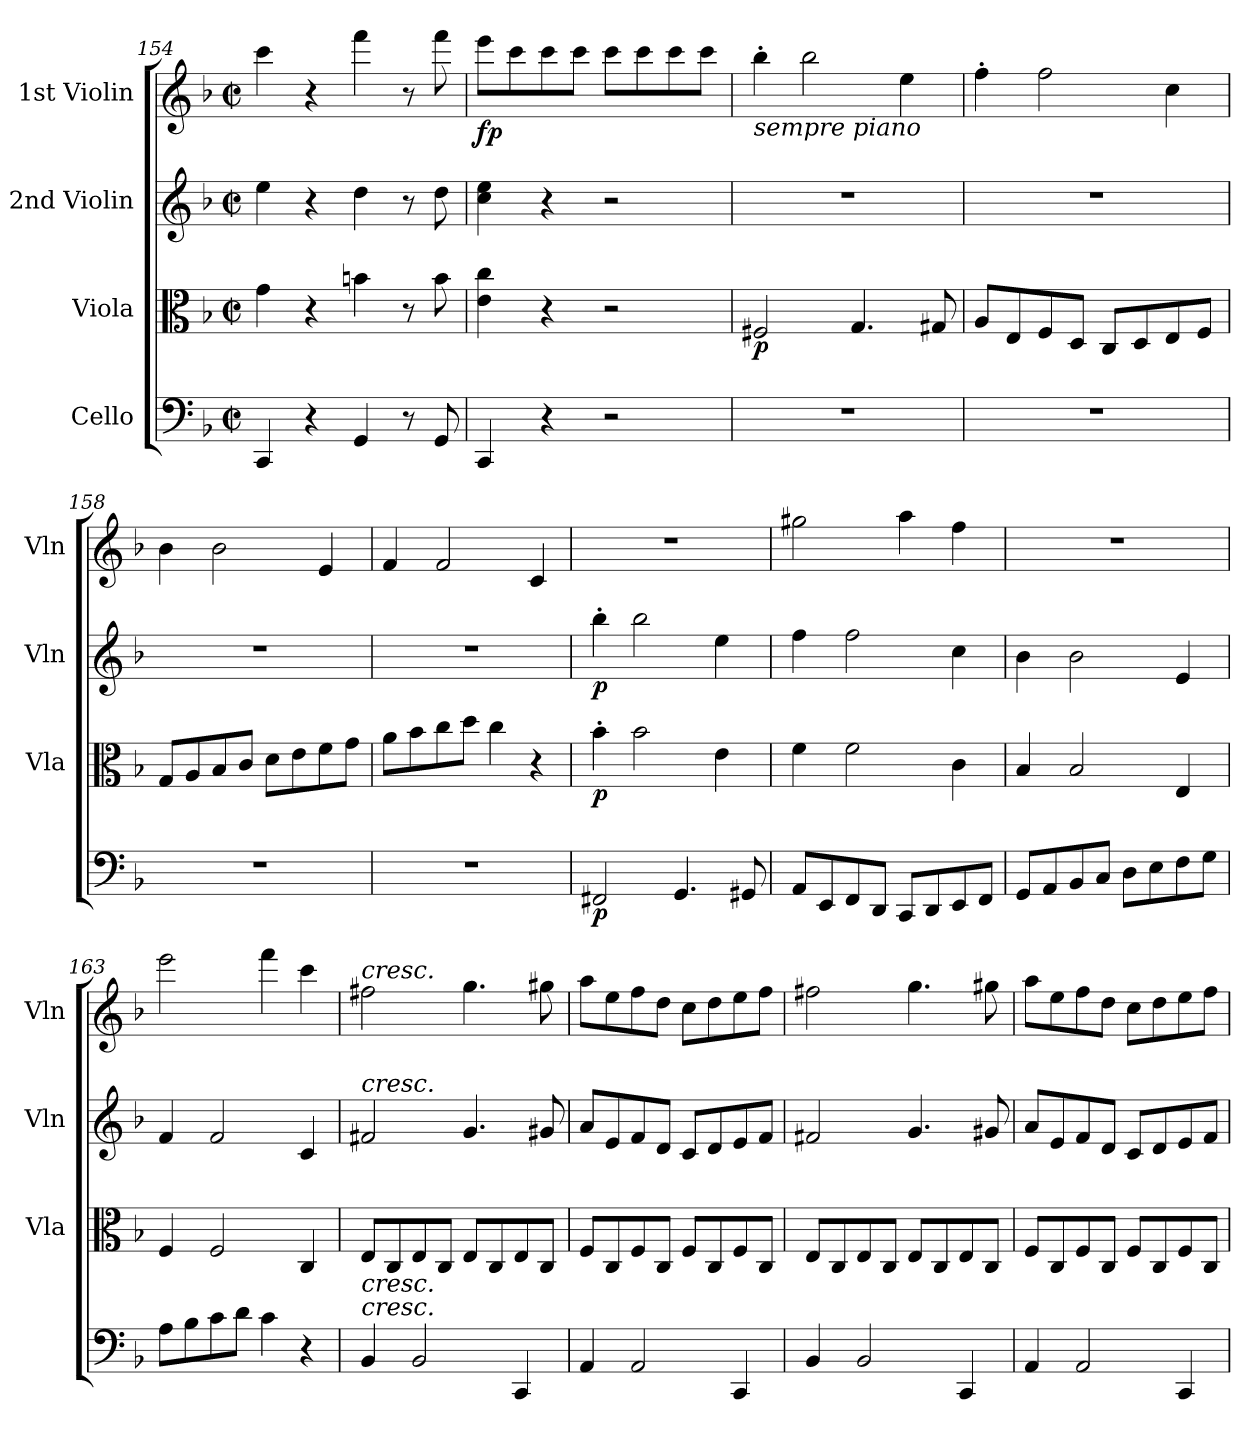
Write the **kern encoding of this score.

**kern	**dynam	**kern	**dynam	**kern	**dynam	**kern	**dynam
*part4	*part4	*part3	*part3	*part2	*part2	*part1	*part1
*staff4	*staff4	*staff3	*staff3	*staff2	*staff2	*staff1	*staff1
*I"Cello	*	*I"Viola	*	*I"2nd Violin	*	*I"1st Violin	*
*	*	*I'Vla	*	*I'Vln	*	*I'Vln	*
!!LO:PB:g=z
*clefF4	*	*clefC3	*	*clefG2	*	*clefG2	*
*k[b-]	*	*k[b-]	*	*k[b-]	*	*k[b-]	*
*M2/2	*	*M2/2	*	*M2/2	*	*M2/2	*
*met(c|)	*	*met(c|)	*	*met(c|)	*	*met(c|)	*
=154	=154	=154	=154	=154	=154	=154	=154
4CC/	.	4g\	.	4ee\	.	4ccc\	.
4r	.	4r	.	4r	.	4r	.
4GG/	.	4bn\	.	4dd\	.	4fff\	.
8r	.	8r	.	8r	.	8r	.
8GG/	.	8b\	.	8dd\	.	8fff\	.
=155	=155	=155	=155	=155	=155	=155	=155
!	!	!	!	!	!	!	!LO:DY:b
4CC/	.	4e\ 4cc\	.	4cc\ 4ee\	.	8eee\L	fp
.	.	.	.	.	.	8ccc\	.
4r	.	4r	.	4r	.	8ccc\	.
.	.	.	.	.	.	8ccc\J	.
2r	.	2r	.	2r	.	8ccc\L	.
.	.	.	.	.	.	8ccc\	.
.	.	.	.	.	.	8ccc\	.
.	.	.	.	.	.	8ccc\J	.
=156	=156	=156	=156	=156	=156	=156	=156
!	!	!	!	!	!	!LO:TX:b:i:t=sempre piano	!
!	!	!	!LO:DY:b	!	!	!	!
1r	.	2F#X/	p	1r	.	4bb-'\	.
.	.	.	.	.	.	2bb-\	.
.	.	4.G/	.	.	.	.	.
.	.	.	.	.	.	4ee\	.
.	.	8G#X/	.	.	.	.	.
=157	=157	=157	=157	=157	=157	=157	=157
1r	.	8A/L	.	1r	.	4ff'\	.
.	.	8E/	.	.	.	.	.
.	.	8F/	.	.	.	2ff\	.
.	.	8D/J	.	.	.	.	.
.	.	8C/L	.	.	.	.	.
.	.	8D/	.	.	.	.	.
.	.	8E/	.	.	.	4cc\	.
.	.	8F/J	.	.	.	.	.
!!LO:LB:g=z
=158	=158	=158	=158	=158	=158	=158	=158
1r	.	8G/L	.	1r	.	4b-\	.
.	.	8A/	.	.	.	.	.
.	.	8B-/	.	.	.	2b-\	.
.	.	8c/J	.	.	.	.	.
.	.	8d\L	.	.	.	.	.
.	.	8e\	.	.	.	.	.
.	.	8f\	.	.	.	4e/	.
.	.	8g\J	.	.	.	.	.
=159	=159	=159	=159	=159	=159	=159	=159
1r	.	8a\L	.	1r	.	4f/	.
.	.	8b-\	.	.	.	.	.
.	.	8cc\	.	.	.	2f/	.
.	.	8dd\J	.	.	.	.	.
.	.	4cc\	.	.	.	.	.
.	.	4r	.	.	.	4c/	.
=160	=160	=160	=160	=160	=160	=160	=160
!	!LO:DY:b	!	!LO:DY:b	!	!LO:DY:b	!	!
2FF#X/	p	4b-'\	p	4bb-'\	p	1r	.
.	.	2b-\	.	2bb-\	.	.	.
4.GG/	.	.	.	.	.	.	.
.	.	4e\	.	4ee\	.	.	.
8GG#X/	.	.	.	.	.	.	.
!!LO:LB:g=z
=161	=161	=161	=161	=161	=161	=161	=161
8AA/L	.	4f\	.	4ff\	.	2gg#X\	.
8EE/	.	.	.	.	.	.	.
8FF/	.	2f\	.	2ff\	.	.	.
8DD/J	.	.	.	.	.	.	.
8CC/L	.	.	.	.	.	4aa\	.
8DD/	.	.	.	.	.	.	.
8EE/	.	4c\	.	4cc\	.	4ff\	.
8FF/J	.	.	.	.	.	.	.
=162	=162	=162	=162	=162	=162	=162	=162
8GG/L	.	4B-/	.	4b-\	.	1r	.
8AA/	.	.	.	.	.	.	.
8BB-/	.	2B-/	.	2b-\	.	.	.
8C/J	.	.	.	.	.	.	.
8D\L	.	.	.	.	.	.	.
8E\	.	.	.	.	.	.	.
8F\	.	4E/	.	4e/	.	.	.
8G\J	.	.	.	.	.	.	.
=163	=163	=163	=163	=163	=163	=163	=163
8A\L	.	4F/	.	4f/	.	2eee\	.
8B-\	.	.	.	.	.	.	.
8c\	.	2F/	.	2f/	.	.	.
8d\J	.	.	.	.	.	.	.
4c\	.	.	.	.	.	4fff\	.
4r	.	4C/	.	4c/	.	4ccc\	.
=164	=164	=164	=164	=164	=164	=164	=164
!	!	!	!	!	!	!LO:TX:a:i:t=cresc.	!
!	!	!	!	!LO:TX:a:i:t=cresc.	!	!	!
!	!	!LO:TX:b:i:t=cresc.	!	!	!	!	!
!LO:TX:a:i:t=cresc.	!	!	!	!	!	!	!
4BB-/	.	8E/L	.	2f#X/	.	2ff#X\	.
.	.	8C/	.	.	.	.	.
2BB-/	.	8E/	.	.	.	.	.
.	.	8C/J	.	.	.	.	.
.	.	8E/L	.	4.g/	.	4.gg\	.
.	.	8C/	.	.	.	.	.
4CC/	.	8E/	.	.	.	.	.
.	.	8C/J	.	8g#X/	.	8gg#X\	.
!!LO:PB:g=z
=165	=165	=165	=165	=165	=165	=165	=165
4AA/	.	8F/L	.	8a/L	.	8aa\L	.
.	.	8C/	.	8e/	.	8ee\	.
2AA/	.	8F/	.	8f/	.	8ff\	.
.	.	8C/J	.	8d/J	.	8dd\J	.
.	.	8F/L	.	8c/L	.	8cc\L	.
.	.	8C/	.	8d/	.	8dd\	.
4CC/	.	8F/	.	8e/	.	8ee\	.
.	.	8C/J	.	8f/J	.	8ff\J	.
=166	=166	=166	=166	=166	=166	=166	=166
4BB-/	.	8E/L	.	2f#X/	.	2ff#X\	.
.	.	8C/	.	.	.	.	.
2BB-/	.	8E/	.	.	.	.	.
.	.	8C/J	.	.	.	.	.
.	.	8E/L	.	4.g/	.	4.gg\	.
.	.	8C/	.	.	.	.	.
4CC/	.	8E/	.	.	.	.	.
.	.	8C/J	.	8g#X/	.	8gg#X\	.
!!LO:LB:g=z
=167	=167	=167	=167	=167	=167	=167	=167
4AA/	.	8F/L	.	8a/L	.	8aa\L	.
.	.	8C/	.	8e/	.	8ee\	.
2AA/	.	8F/	.	8f/	.	8ff\	.
.	.	8C/J	.	8d/J	.	8dd\J	.
.	.	8F/L	.	8c/L	.	8cc\L	.
.	.	8C/	.	8d/	.	8dd\	.
4CC/	.	8F/	.	8e/	.	8ee\	.
.	.	8C/J	.	8f/J	.	8ff\J	.
=	=	=	=	=	=	=	=
*-	*-	*-	*-	*-	*-	*-	*-
